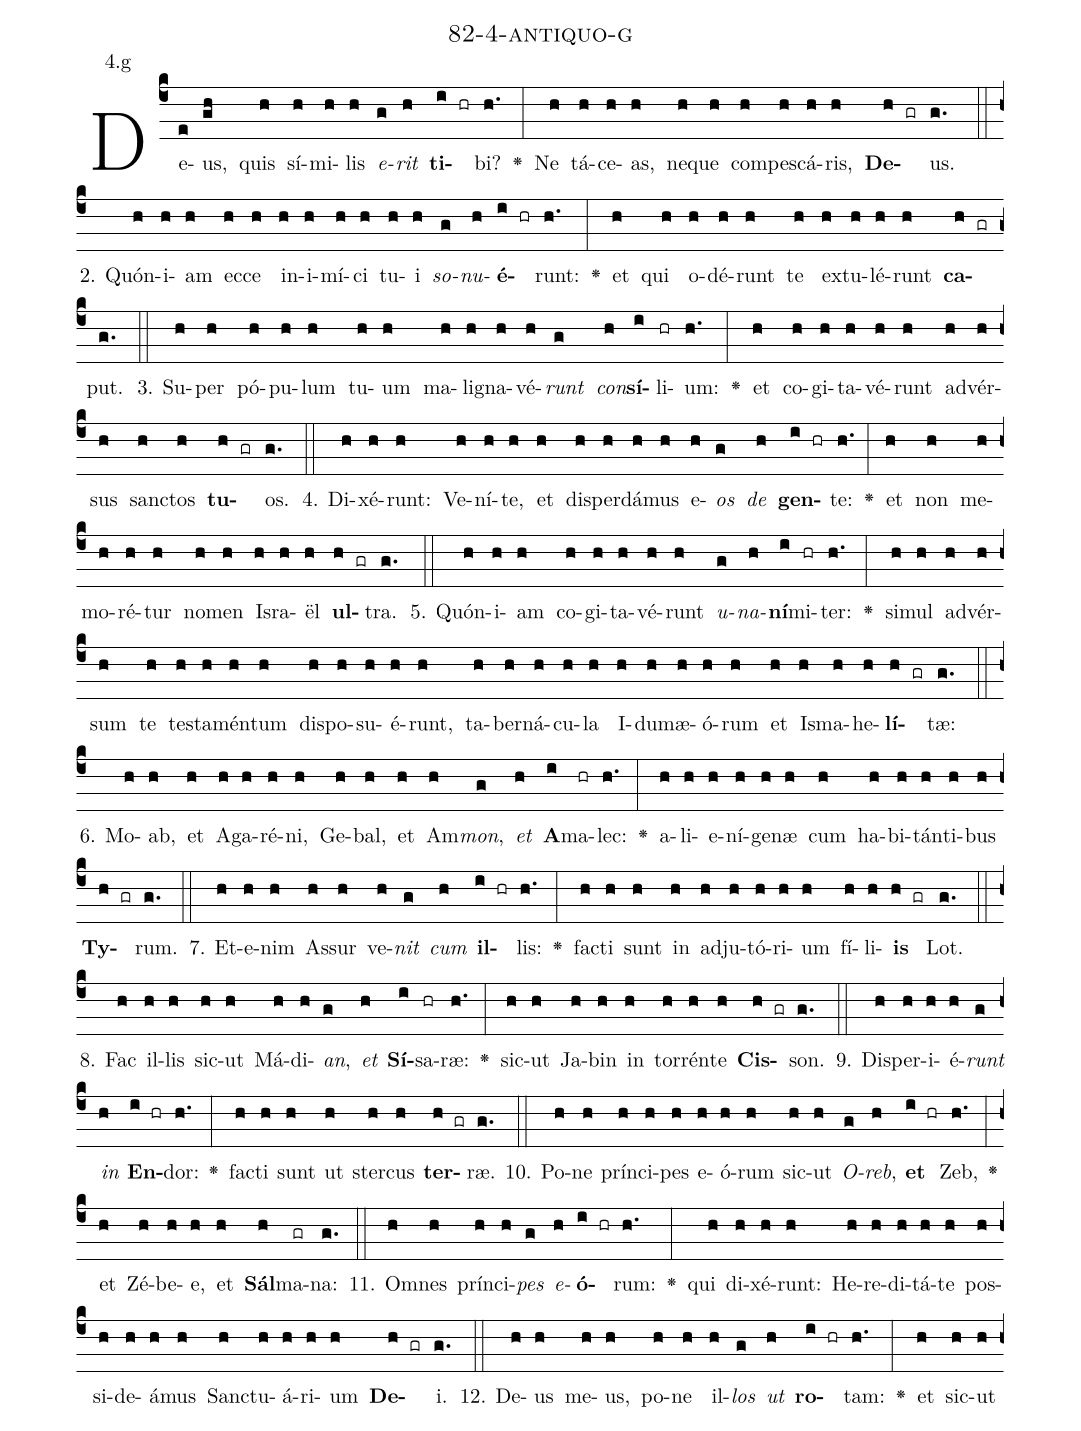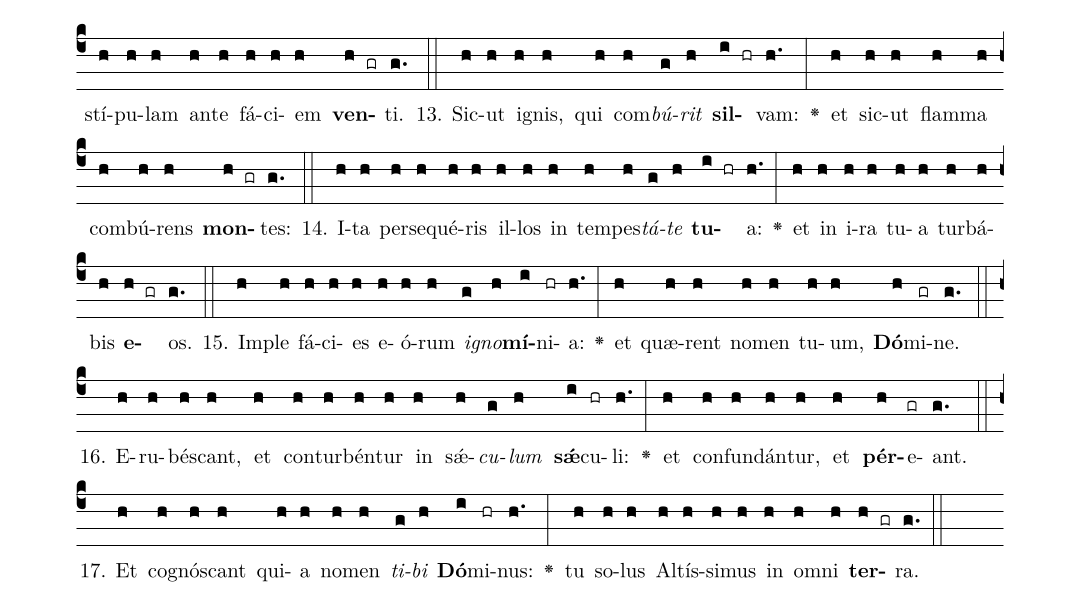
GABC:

name: 82-4-antiquo-g;
annotation: 4.g;
%%
(c4)De(e)us,(gh) quis(h) sí(h)mi(h)lis(h) <i>e</i>(g)<i>rit</i>(h) <b>ti</b>(i hr)bi?(h.) <v>\greheightstar</v>(:) Ne(h) tá(h)ce(h)as,(h) ne(h)que(h) com(h)pes(h)cá(h)ris,(h) <b>De</b>(h gr)us.(g.) (::)
2. Quón(h)i(h)am(h) ec(h)ce(h) in(h)i(h)mí(h)ci(h) tu(h)i(h) <i>so</i>(g)<i>nu</i>(h)<b>é</b>(i hr)runt:(h.) <v>\greheightstar</v>(:) et(h) qui(h) o(h)dé(h)runt(h) te(h) ex(h)tu(h)lé(h)runt(h) <b>ca</b>(h gr)put.(g.) (::)
3. Su(h)per(h) pó(h)pu(h)lum(h) tu(h)um(h) ma(h)li(h)gna(h)vé(h)<i>runt</i>(g) <i>con</i>(h)<b>sí</b>(i)li(hr)um:(h.) <v>\greheightstar</v>(:) et(h) co(h)gi(h)ta(h)vé(h)runt(h) ad(h)vér(h)sus(h) sanc(h)tos(h) <b>tu</b>(h gr)os.(g.) (::)
4. Di(h)xé(h)runt:(h) Ve(h)ní(h)te,(h) et(h) dis(h)per(h)dá(h)mus(h) e(h)<i>os</i>(g) <i>de</i>(h) <b>gen</b>(i hr)te:(h.) <v>\greheightstar</v>(:) et(h) non(h) me(h)mo(h)ré(h)tur(h) no(h)men(h) Is(h)ra(h)ël(h) <b>ul</b>(h gr)tra.(g.) (::)
5. Quón(h)i(h)am(h) co(h)gi(h)ta(h)vé(h)runt(h) <i>u</i>(g)<i>na</i>(h)<b>ní</b>(i)mi(hr)ter:(h.) <v>\greheightstar</v>(:) si(h)mul(h) ad(h)vér(h)sum(h) te(h) tes(h)ta(h)mén(h)tum(h) dis(h)po(h)su(h)é(h)runt,(h) ta(h)ber(h)ná(h)cu(h)la(h) I(h)du(h)mæ(h)ó(h)rum(h) et(h) Is(h)ma(h)he(h)<b>lí</b>(h gr)tæ:(g.) (::)
6. Mo(h)ab,(h) et(h) A(h)ga(h)ré(h)ni,(h) Ge(h)bal,(h) et(h) Am(h)<i>mon</i>,(g) <i>et</i>(h) <b>A</b>(i)ma(hr)lec:(h.) <v>\greheightstar</v>(:) a(h)li(h)e(h)ní(h)ge(h)næ(h) cum(h) ha(h)bi(h)tán(h)ti(h)bus(h) <b>Ty</b>(h gr)rum.(g.) (::)
7. Et(h)e(h)nim(h) As(h)sur(h) ve(h)<i>nit</i>(g) <i>cum</i>(h) <b>il</b>(i hr)lis:(h.) <v>\greheightstar</v>(:) fac(h)ti(h) sunt(h) in(h) ad(h)ju(h)tó(h)ri(h)um(h) fí(h)li(h)<b>is</b>(h gr) Lot.(g.) (::)
8. Fac(h) il(h)lis(h) sic(h)ut(h) Má(h)di(h)<i>an</i>,(g) <i>et</i>(h) <b>Sí</b>(i)sa(hr)ræ:(h.) <v>\greheightstar</v>(:) sic(h)ut(h) Ja(h)bin(h) in(h) tor(h)rén(h)te(h) <b>Cis</b>(h gr)son.(g.) (::)
9. Dis(h)per(h)i(h)é(h)<i>runt</i>(g) <i>in</i>(h) <b>En</b>(i hr)dor:(h.) <v>\greheightstar</v>(:) fac(h)ti(h) sunt(h) ut(h) ster(h)cus(h) <b>ter</b>(h gr)ræ.(g.) (::)
10. Po(h)ne(h) prín(h)ci(h)pes(h) e(h)ó(h)rum(h) sic(h)ut(h) <i>O</i>(g)<i>reb</i>,(h) <b>et</b>(i hr) Zeb,(h.) <v>\greheightstar</v>(:) et(h) Zé(h)be(h)e,(h) et(h) <b>Sál</b>(h)ma(gr)na:(g.) (::)
11. Om(h)nes(h) prín(h)ci(h)<i>pes</i>(g) <i>e</i>(h)<b>ó</b>(i hr)rum:(h.) <v>\greheightstar</v>(:) qui(h) di(h)xé(h)runt:(h) He(h)re(h)di(h)tá(h)te(h) pos(h)si(h)de(h)á(h)mus(h) Sanc(h)tu(h)á(h)ri(h)um(h) <b>De</b>(h gr)i.(g.) (::)
12. De(h)us(h) me(h)us,(h) po(h)ne(h) il(h)<i>los</i>(g) <i>ut</i>(h) <b>ro</b>(i hr)tam:(h.) <v>\greheightstar</v>(:) et(h) sic(h)ut(h) stí(h)pu(h)lam(h) an(h)te(h) fá(h)ci(h)em(h) <b>ven</b>(h gr)ti.(g.) (::)
13. Sic(h)ut(h) i(h)gnis,(h) qui(h) com(h)<i>bú</i>(g)<i>rit</i>(h) <b>sil</b>(i hr)vam:(h.) <v>\greheightstar</v>(:) et(h) sic(h)ut(h) flam(h)ma(h) com(h)bú(h)rens(h) <b>mon</b>(h gr)tes:(g.) (::)
14. I(h)ta(h) per(h)se(h)qué(h)ris(h) il(h)los(h) in(h) tem(h)pes(h)<i>tá</i>(g)<i>te</i>(h) <b>tu</b>(i hr)a:(h.) <v>\greheightstar</v>(:) et(h) in(h) i(h)ra(h) tu(h)a(h) tur(h)bá(h)bis(h) <b>e</b>(h gr)os.(g.) (::)
15. Im(h)ple(h) fá(h)ci(h)es(h) e(h)ó(h)rum(h) <i>i</i>(g)<i>gno</i>(h)<b>mí</b>(i)ni(hr)a:(h.) <v>\greheightstar</v>(:) et(h) quæ(h)rent(h) no(h)men(h) tu(h)um,(h) <b>Dó</b>(h)mi(gr)ne.(g.) (::)
16. E(h)ru(h)bés(h)cant,(h) et(h) con(h)tur(h)bén(h)tur(h) in(h) sǽ(h)<i>cu</i>(g)<i>lum</i>(h) <b>sǽ</b>(i)cu(hr)li:(h.) <v>\greheightstar</v>(:) et(h) con(h)fun(h)dán(h)tur,(h) et(h) <b>pér</b>(h)e(gr)ant.(g.) (::)
17. Et(h) co(h)gnós(h)cant(h) qui(h)a(h) no(h)men(h) <i>ti</i>(g)<i>bi</i>(h) <b>Dó</b>(i)mi(hr)nus:(h.) <v>\greheightstar</v>(:) tu(h) so(h)lus(h) Al(h)tís(h)si(h)mus(h) in(h) om(h)ni(h) <b>ter</b>(h gr)ra.(g.) (::)
